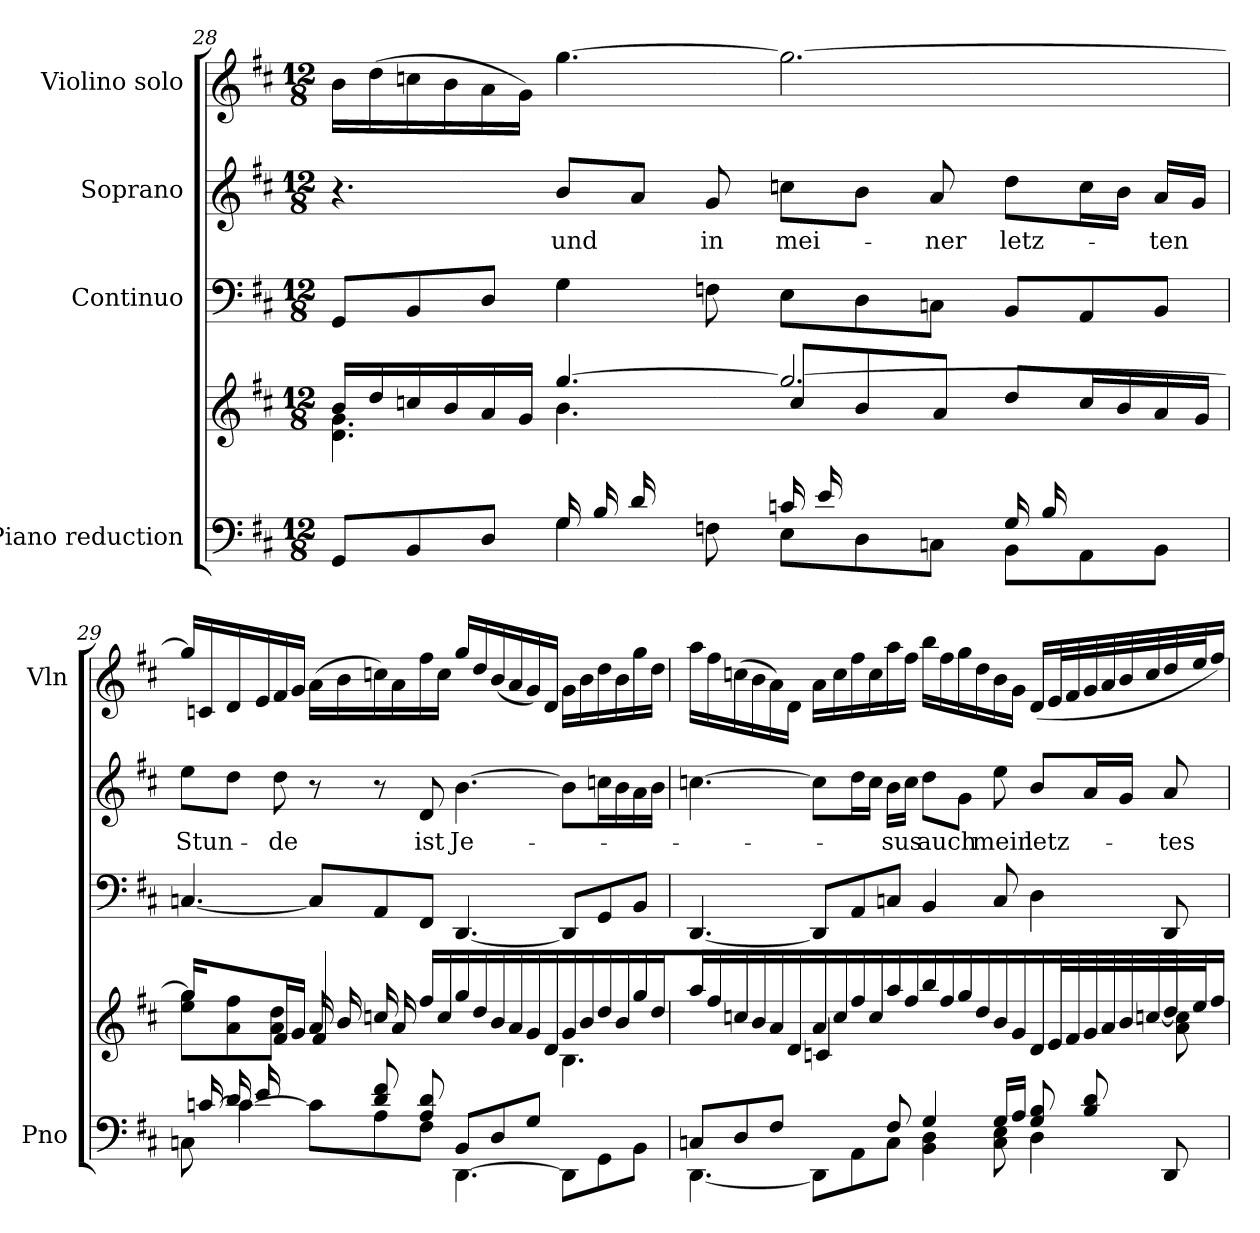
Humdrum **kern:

**kern	**kern	**kern	**kern	**text	**kern
*part4	*part4	*part3	*part2	*part2	*part1
*staff5	*staff4	*staff3	*staff2	*staff2	*staff1
*I"Piano reduction	*	*I"Continuo	*I"Soprano	*	*I"Violino solo
*I'Pno	*	*	*	*	*I'Vln
!!LO:LB:g=z
*clefF4	*clefG2	*clefF4	*clefG2	*	*clefG2
*k[f#c#]	*k[f#c#]	*k[f#c#]	*k[f#c#]	*	*k[f#c#]
*M12/8	*M12/8	*M12/8	*M12/8	*	*M12/8
=28	=28	=28	=28	=28	=28
*^	*^	*	*	*	*
*	*	*	*^	*	*	*	*
4.ryy	8GG/L	16b/LL	4.ryy	4.d\ 4.g\	8GG/L	4.r	.	16b\LL
.	.	16dd/	.	.	.	.	.	(16dd\
.	8BB/	16ccn/	.	.	8BB/	.	.	16ccn\
.	.	16b/	.	.	.	.	.	16b\
.	8D/J	16a/	.	.	8D/J	.	.	16a\
.	.	16g/JJ	.	.	.	.	.	16g\JJ)
!	!	!	!	!	!	!	!LO:LY:b	!
16G/LL	4G\	[4.gg/	8.ryy	4.b\	4G\	8b/L	und	[4.gg\
16B/	.	.	.	.	.	.	.	.
16d/	.	.	.	.	.	8a/J	.	.
8.ryy	.	.	16g\	.	.	.	.	.
!	!	!	!	!	!	!	!LO:LY:b	!
.	8Fn\	.	16b\	.	8Fn\	8g/	in	.
.	.	.	16dd\JJ	.	.	.	.	.
!	!	!	!	!	!	!	!LO:LY:b	!
16cn/LL	8E\L	2.gg/_	8ryy	8cc/L	8E\L	8ccn\L	mei-	2.gg\_
16e/	.	.	.	.	.	.	.	.
4ryy	8D\	.	16g\	8b/	8D\	8b\J	.	.
.	.	.	16b\	.	.	.	.	.
!	!	!	!	!	!	!	!LO:LY:b	!
.	8Cn\J	.	16dd\	8a/J	8Cn\J	8a/	-ner	.
.	.	.	16ff#\JJ	.	.	.	.	.
!	!	!	!	!	!	!	!LO:LY:b	!
16G/LL	8BB\L	.	8ryy	8dd/L	8BB/L	8dd\L	letz-	.
16B/	.	.	.	.	.	.	.	.
4ryy	8AA\	.	16d\	16cc/L	8AA/	16cc\L	.	.
.	.	.	16f#\	16b/	.	16b\JJ	.	.
!	!	!	!	!	!	!	!LO:LY:b	!
.	8BB\J	.	16a\	16a/	8BB/J	16a/LL	-ten	.
.	.	.	16dd\JJ	16g/JJ	.	16g/JJ	.	.
=29	=29	=29	=29	=29	=29	=29	=29	=29
*	*^	*	*	*	*	*	*	*
!	!	!	!	!	!	!	!	!LO:LY:b	!
*	*	*	*	*v	*v	*	*	*	*
16ryy	2ryy	8Cn\	16gg/LL]	8ee\ 8gg\L	[4.Cn/	8ee\L	Stun-	16gg/LL]
[<16cn/	.	.	8.ryy	.	.	.	.	16cn/
16d/	.	4c\_	.	8a\ 8ff#\	.	8dd\J	.	16d/
16e/	.	.	.	.	.	.	.	16e/
!	!	!	!	!	!	!	!LO:LY:b	!
1ryy	.	.	16f#/	8a\ 8dd\J	.	8dd\	-de	16f#/
.	.	.	16g/JJ	.	.	.	.	16g/JJ
.	.	8c\L]	16a/LL	8f#\L	8C/L]	8r	.	(16a\LL
.	.	.	16b/	.	.	.	.	16b\
.	8d/ 8f#/	8A\	16ccn/	8ryy	8AA/	8r	.	16ccn\)
.	.	.	16a/	.	.	.	.	16a\
*	*	*	*v	*v	*	*	*	*
!	!	!	!	!	!	!LO:LY:b	!
.	8A/ 8d/J	8F#\J	16ff#/	8FF#/J	8d/	ist	16ff#\
.	.	.	16cc/JJ	.	.	.	16cc\JJ
!	!	!	!	!	!	!LO:LY:b	!
.	8BB/L	[<4.DD\	16gg/LL	[4.DD/	[4.b\	Je-	16gg/LL
.	.	.	16dd/	.	.	.	16dd/
.	8D/	.	16b/	.	.	.	(16b/
.	.	.	16a/	.	.	.	16a/
.	8G/J	.	16g/	.	.	.	16g/)
.	.	.	16d/JJ	.	.	.	16d/JJ
*	*	*	*^	*	*	*	*
.	4.ryy	8DD\L]	16g/LL	4.B\	8DD/L]	8b\L]	.	16g\LL
.	.	.	16b/	.	.	.	.	16b\
4ryy	.	8GG\	16dd/	.	8GG/	16ccn\L	.	16dd\
.	.	.	16b/	.	.	16b\	.	16b\
.	.	8BB\J	16gg/	.	8BB/J	16a\	.	16gg\
.	.	.	16dd/JJ	.	.	16b\JJ	.	16dd\JJ
*	*v	*v	*	*	*	*	*	*
!!LO:PB:g=z
=30	=30	=30	=30	=30	=30	=30	=30
8Cn/L	[4.DD\	16aa/LL	4.ryy	[4.DD/	[4.ccn\	.	16aa\LL
.	.	16ff#/	.	.	.	.	16ff#\
8D/	.	16ccn/	.	.	.	.	(16ccn\
.	.	16b/	.	.	.	.	16b\
8F#/J	.	16a/	.	.	.	.	16a\)
.	.	16d/JJ	.	.	.	.	16d\JJ
4ryy	8DD\L]	16a/LL	4cn/	8DD/L]	8cc\L]	.	16a\LL
.	.	16cc/	.	.	.	.	16cc\
.	8AA\	16ff#/	.	8AA/	16dd\L	.	16ff#\
.	.	16cc/	.	.	16cc\JJ	.	16cc\
!	!	!	!	!	!	!LO:LY:b	!
8F#/	8C\J	16aa/	2.ryy	8Cn/J	16b\LL	-sus	16aa\
.	.	16ff#/JJ	.	.	16cc\JJ	.	16ff#\JJ
!	!	!	!	!	!	!LO:LY:b	!
4G/	4BB\ 4D\	16bb\LL	.	4BB/	8dd\L	auch	16bb\LL
.	.	16ff#\	.	.	.	.	16ff#\
.	.	16gg\	.	.	8g\J	.	16gg\
.	.	16dd\	.	.	.	.	16dd\
!	!	!	!	!	!	!LO:LY:b	!
16G/LL	8C\ 8E\	16b\	.	8C/	8ee\	mein	16b\
16A/JJ	.	16g\JJ	.	.	.	.	16g\JJ
!	!	!	!	!	!	!LO:LY:b	!
8G/ 8B/L	4D\	16d/LL	.	4D\	8b/L	letz-	(16d/LL
.	.	32e/L	.	.	.	.	32e/L
.	.	32f#/	.	.	.	.	32f#/
8B/ 8d/	.	32g/	.	.	16a/L	.	32g/
.	.	32a/	.	.	.	.	32a/
.	.	32b/	.	.	16g/JJ	.	32b/
.	.	[<32ccn/	.	.	.	.	32cc/
!	!	!	!	!	!	!LO:LY:b	!
8ryy	8DD/	32dd/	8a\ 8cc\]J	8DD/	8a/	-tes	32dd/
.	.	32ee/J	.	.	.	.	32ee/J
.	.	16ff#/JJ	.	.	.	.	16ff#/JJ)
*v	*v	*	*	*	*	*	*
*	*v	*v	*	*	*	*
=	=	=	=	=	=
*-	*-	*-	*-	*-	*-
